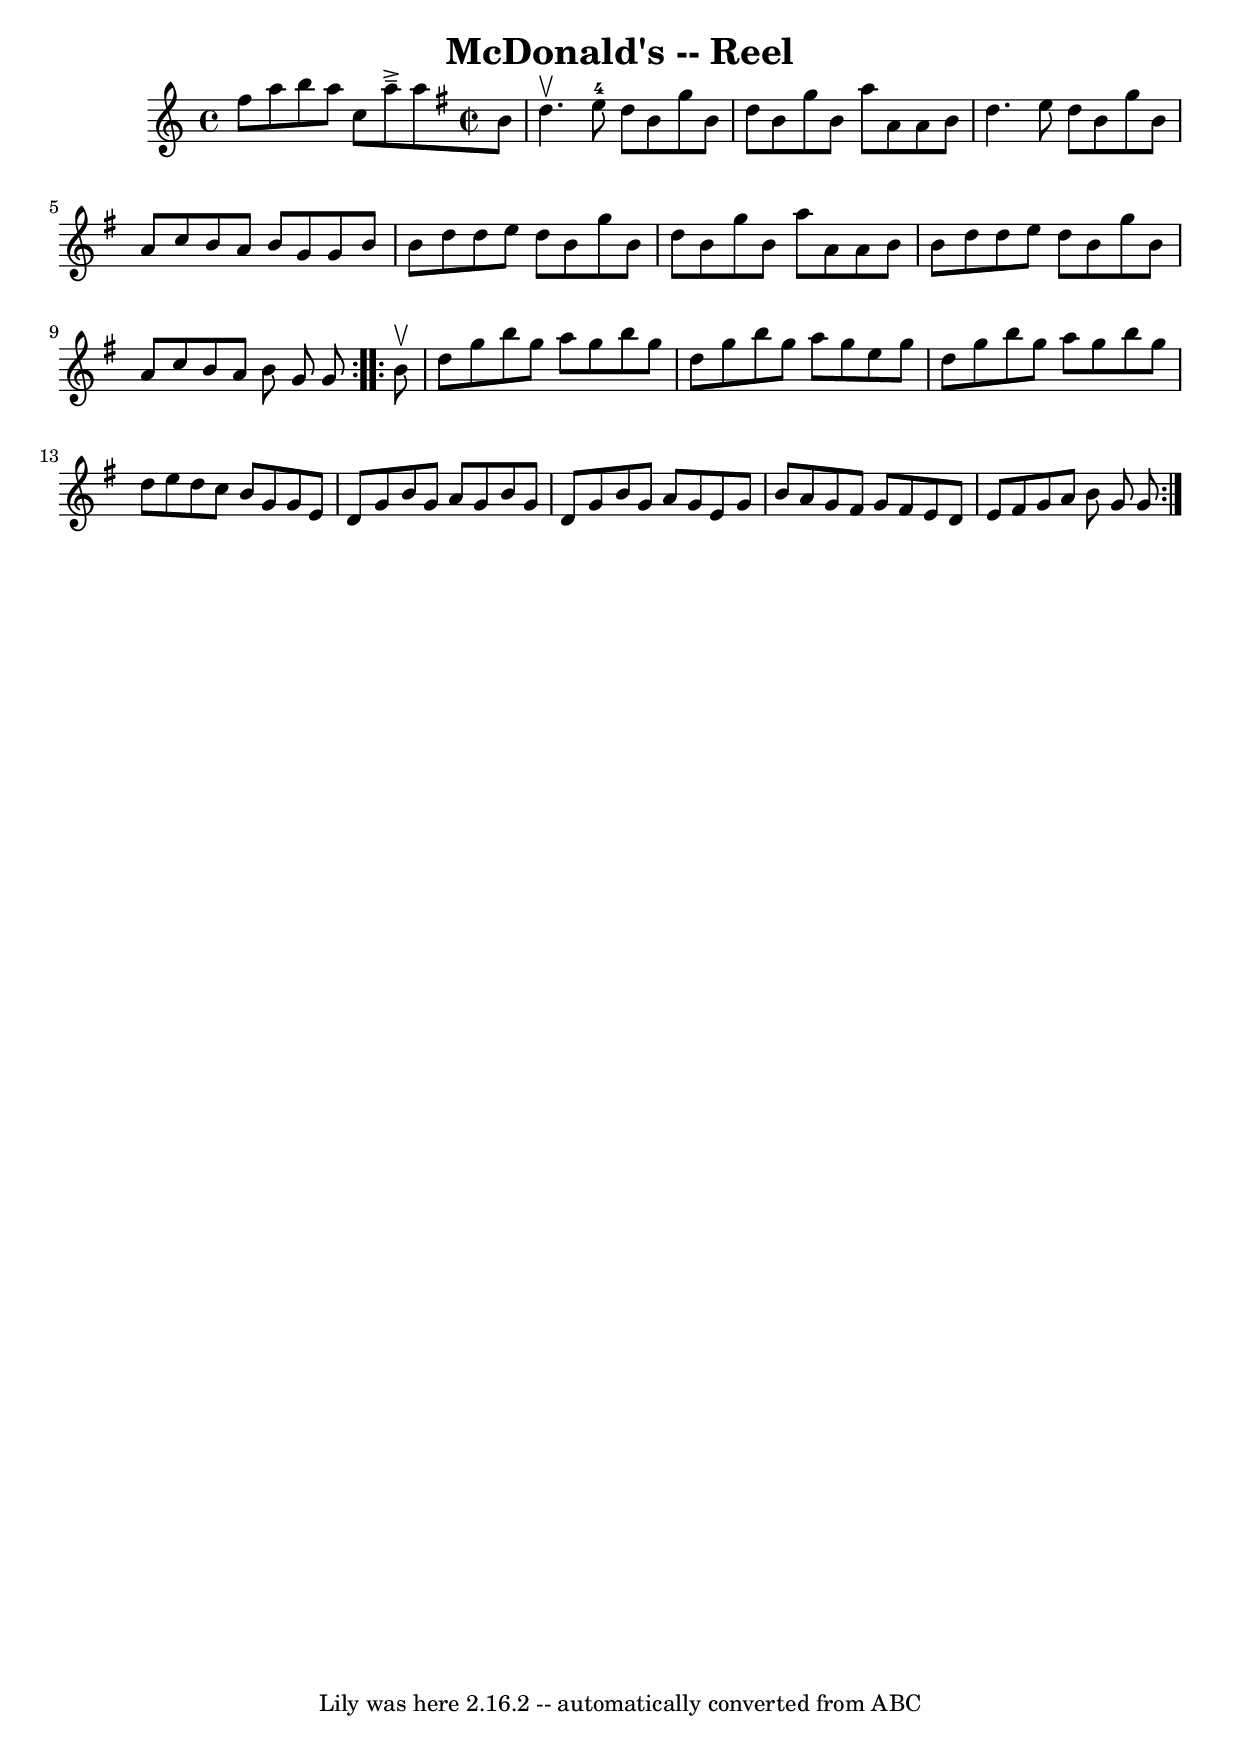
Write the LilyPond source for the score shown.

\version "2.16.2"
\include "Mammoth.ily"
\header {
  %% book = "Ryan's Mammoth Collection"
  crossRefNumber = "1"
  footnotes = "\\\\162\\\\(Often used for Virginia Reel)\\\\VIRGINIA REEL. First lady and foot gent, forward (meet each other) and =\\\\places.- First gent and foot lady same - First lady and foot gent, =\\\\with right hands. back to places.- First gent and foot lady =\\\\foot gent, forward, turn with left hands, back to places- First gent =\\\\same.- First lady and foot gent, forward, turn with both hands, back =\\\\First gent and foot lady same.-(First lady and foot gent, forward, =\\\\gent and foot lady same)-[SELDOM USED.] First couple give right =\\\\to opposite (so on to foot of set) up centre with partner to places.- =\\\\to right, gents to left, all up the centre. First couple down centre ="
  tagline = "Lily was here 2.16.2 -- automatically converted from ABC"
  title = "McDonald's -- Reel"

}
voicedefault =  {



  \repeat volta 2 {

    f''8 a''8 b''8 a''8 c''8 a''8^\accent^\tenuto 
    a''8    \override Staff.TimeSignature #'style = #'C
    \time 2/2 
    \key g \major
    b'8  |
    d''4.^\upbow e''8-4 d''8 
    b'8 g''8 b'8    |
    d''8 b'8 g''8 b'8 a''8 a'8   
    a'8 b'8    |
    d''4. e''8 d''8 b'8 g''8 b'8    
    |
    a'8 c''8 b'8 a'8 b'8 g'8 g'8 b'8    |
    
    b'8 d''8 d''8 e''8 d''8 b'8 g''8 b'8    |
    d''8 
    b'8 g''8 b'8 a''8 a'8 a'8 b'8    |
    b'8 d''8    
    d''8 e''8 d''8 b'8 g''8 b'8    |
    a'8 c''8 b'8    
    a'8 b'8 g'8 g'8  
  } 
  \repeat volta 2 {
    b'8^\upbow |
    d''8 
    g''8 b''8 g''8 a''8 g''8 b''8 g''8    |
    d''8    
    g''8 b''8 g''8 a''8 g''8 e''8 g''8    |
    d''8 g''8 
    b''8 g''8 a''8 g''8 b''8 g''8    |
    d''8 e''8    
    d''8 c''8 b'8 g'8 g'8 e'8    |
    d'8 g'8 b'8    
    g'8 a'8 g'8 b'8 g'8    |
    d'8 g'8 b'8 g'8 a'8   
    g'8 e'8 g'8    |
    b'8 a'8 g'8 fis'8 g'8 fis'8    
    e'8 d'8    |
    e'8 fis'8 g'8 a'8 b'8 g'8 g'8  
  }   

}

\score{
  <<

    \context Staff="default"
    {
      \voicedefault 
      
    }

  >>
  \layout {
    
  }
  \midi {
  }

}
